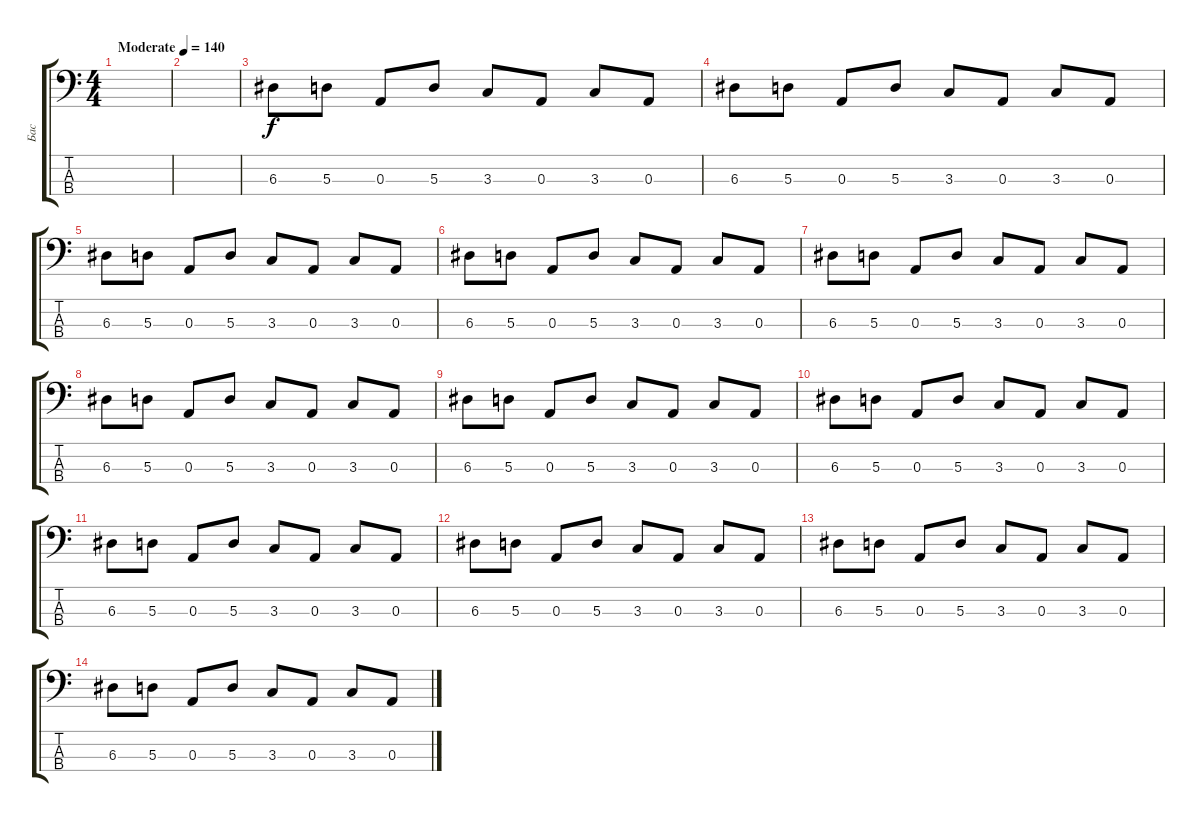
\track ("Бас" "Бас") {instrument electricbassfinger}
\staff {score tabs}
\tuning (G2 D2 A1 E1) {hide}
\ts (4 4)
\tempo (140 "Moderate")
\clef f4
\ks c
|
|
6.3.8 5.3.8 0.3.8 5.3.8 3.3.8 0.3.8 3.3.8 0.3.8 |
6.3.8 5.3.8 0.3.8 5.3.8 3.3.8 0.3.8 3.3.8 0.3.8 |
6.3.8 5.3.8 0.3.8 5.3.8 3.3.8 0.3.8 3.3.8 0.3.8 |
6.3.8 5.3.8 0.3.8 5.3.8 3.3.8 0.3.8 3.3.8 0.3.8 |
6.3.8 5.3.8 0.3.8 5.3.8 3.3.8 0.3.8 3.3.8 0.3.8 |
6.3.8 5.3.8 0.3.8 5.3.8 3.3.8 0.3.8 3.3.8 0.3.8 |
6.3.8 5.3.8 0.3.8 5.3.8 3.3.8 0.3.8 3.3.8 0.3.8 |
6.3.8 5.3.8 0.3.8 5.3.8 3.3.8 0.3.8 3.3.8 0.3.8 |
6.3.8 5.3.8 0.3.8 5.3.8 3.3.8 0.3.8 3.3.8 0.3.8 |
6.3.8 5.3.8 0.3.8 5.3.8 3.3.8 0.3.8 3.3.8 0.3.8 |
6.3.8 5.3.8 0.3.8 5.3.8 3.3.8 0.3.8 3.3.8 0.3.8 |
6.3.8 5.3.8 0.3.8 5.3.8 3.3.8 0.3.8 3.3.8 0.3.8
